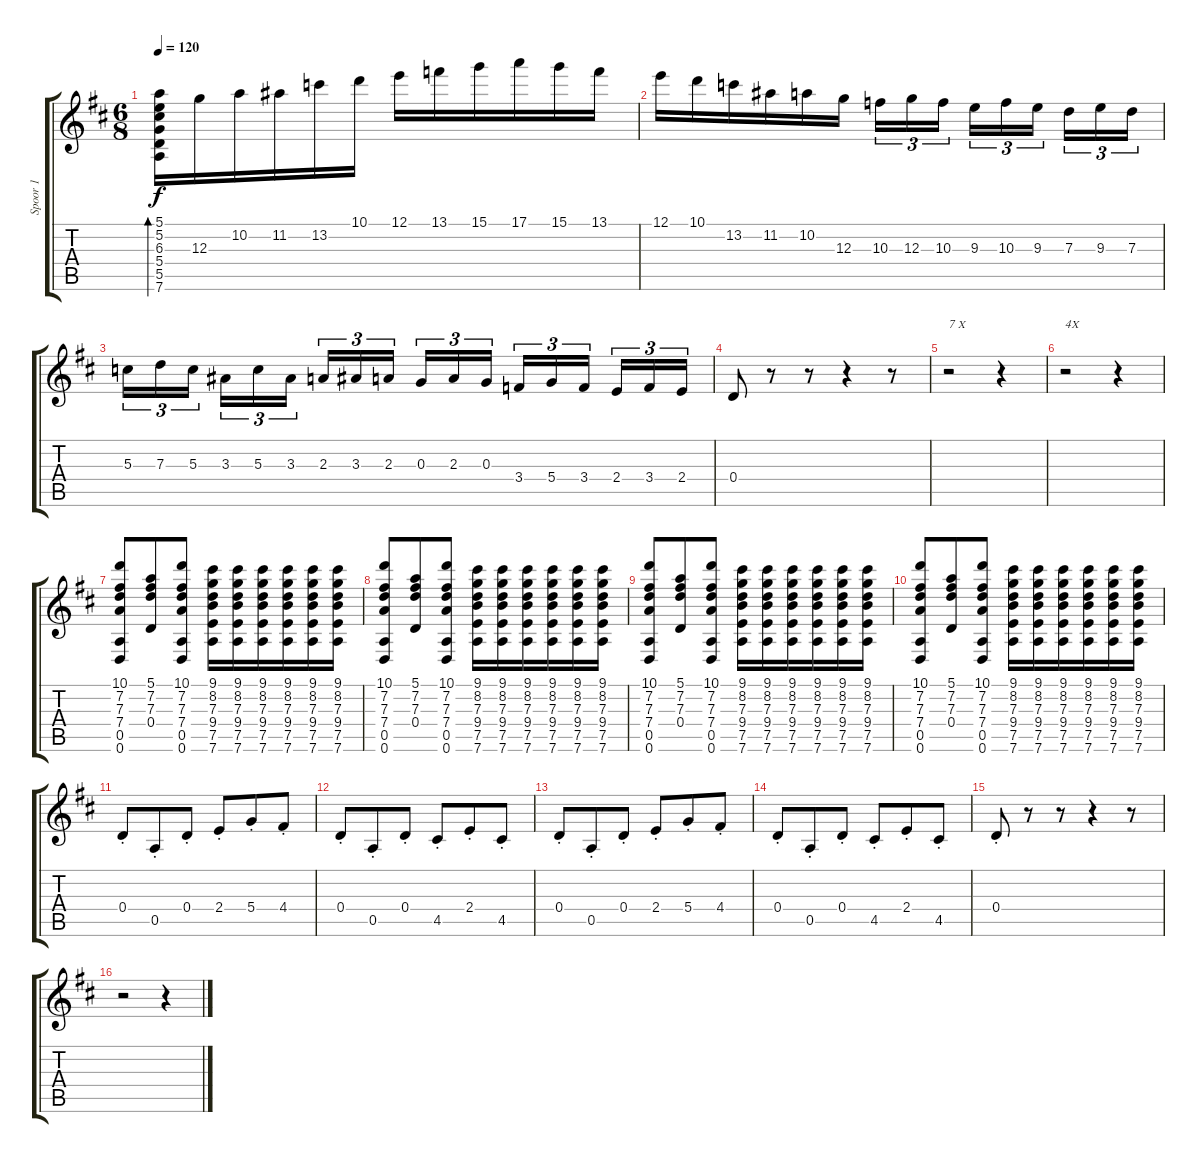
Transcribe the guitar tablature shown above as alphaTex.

\track ("Spoor 1" "Spoor 1") {instrument acousticguitarnylon}
\staff {score tabs}
\tuning (E4 B3 G3 D3 A2 D2) {hide}
\ts (6 8)
\tempo 120
\clef g2
\ks d
(5.1 5.2 6.3 5.4 5.5 7.6).16{bd 240 dy f} 12.3.16 10.2.16 11.2.16 13.2.16 10.1.16 12.1.16 13.1.16 15.1.16 17.1.16 15.1.16 13.1.16 |
12.1.16 10.1.16 13.2.16 11.2.16 10.2.16 12.3.16 10.3.16{tu (3 2)} 12.3.16{tu (3 2)} 10.3.16{tu (3 2)} 9.3.16{tu (3 2)} 10.3.16{tu (3 2)} 9.3.16{tu (3 2)} 7.3.16{tu (3 2)} 9.3.16{tu (3 2)} 7.3.16{tu (3 2)} |
5.3.16{tu (3 2)} 7.3.16{tu (3 2)} 5.3.16{tu (3 2)} 3.3.16{tu (3 2)} 5.3.16{tu (3 2)} 3.3.16{tu (3 2)} 2.3.16{tu (3 2)} 3.3.16{tu (3 2)} 2.3.16{tu (3 2)} 0.3.16{tu (3 2)} 2.3.16{tu (3 2)} 0.3.16{tu (3 2)} 3.4.16{tu (3 2)} 5.4.16{tu (3 2)} 3.4.16{tu (3 2)} 2.4.16{tu (3 2)} 3.4.16{tu (3 2)} 2.4.16{tu (3 2)} |
0.4.8 r.8 r.8 r.4 r.8 |
r.2{txt "7 X"} r.4 |
r.2{txt "4X"} r.4 |
(10.1 7.2 7.3 7.4 0.5 0.6).8 (5.1 7.2 7.3 0.4).8 (10.1 7.2 7.3 7.4 0.5 0.6).8 (9.1 8.2 7.3 9.4 7.5 7.6).16 (9.1 8.2 7.3 9.4 7.5 7.6).16 (9.1 8.2 7.3 9.4 7.5 7.6).16 (9.1 8.2 7.3 9.4 7.5 7.6).16 (9.1 8.2 7.3 9.4 7.5 7.6).16 (9.1 8.2 7.3 9.4 7.5 7.6).16 |
(10.1 7.2 7.3 7.4 0.5 0.6).8 (5.1 7.2 7.3 0.4).8 (10.1 7.2 7.3 7.4 0.5 0.6).8 (9.1 8.2 7.3 9.4 7.5 7.6).16 (9.1 8.2 7.3 9.4 7.5 7.6).16 (9.1 8.2 7.3 9.4 7.5 7.6).16 (9.1 8.2 7.3 9.4 7.5 7.6).16 (9.1 8.2 7.3 9.4 7.5 7.6).16 (9.1 8.2 7.3 9.4 7.5 7.6).16 |
(10.1 7.2 7.3 7.4 0.5 0.6).8 (5.1 7.2 7.3 0.4).8 (10.1 7.2 7.3 7.4 0.5 0.6).8 (9.1 8.2 7.3 9.4 7.5 7.6).16 (9.1 8.2 7.3 9.4 7.5 7.6).16 (9.1 8.2 7.3 9.4 7.5 7.6).16 (9.1 8.2 7.3 9.4 7.5 7.6).16 (9.1 8.2 7.3 9.4 7.5 7.6).16 (9.1 8.2 7.3 9.4 7.5 7.6).16 |
(10.1 7.2 7.3 7.4 0.5 0.6).8 (5.1 7.2 7.3 0.4).8 (10.1 7.2 7.3 7.4 0.5 0.6).8 (9.1 8.2 7.3 9.4 7.5 7.6).16 (9.1 8.2 7.3 9.4 7.5 7.6).16 (9.1 8.2 7.3 9.4 7.5 7.6).16 (9.1 8.2 7.3 9.4 7.5 7.6).16 (9.1 8.2 7.3 9.4 7.5 7.6).16 (9.1 8.2 7.3 9.4 7.5 7.6).16 |
0.4{st}.8 0.5{st}.8 0.4{st}.8 2.4{st}.8 5.4{st}.8 4.4{st}.8 |
0.4{st}.8 0.5{st}.8 0.4{st}.8 4.5{st}.8 2.4{st}.8 4.5{st}.8 |
0.4{st}.8 0.5{st}.8 0.4{st}.8 2.4{st}.8 5.4{st}.8 4.4{st}.8 |
0.4{st}.8 0.5{st}.8 0.4{st}.8 4.5{st}.8 2.4{st}.8 4.5{st}.8 |
0.4{st}.8 r.8 r.8 r.4 r.8 |
r.2 r.4
